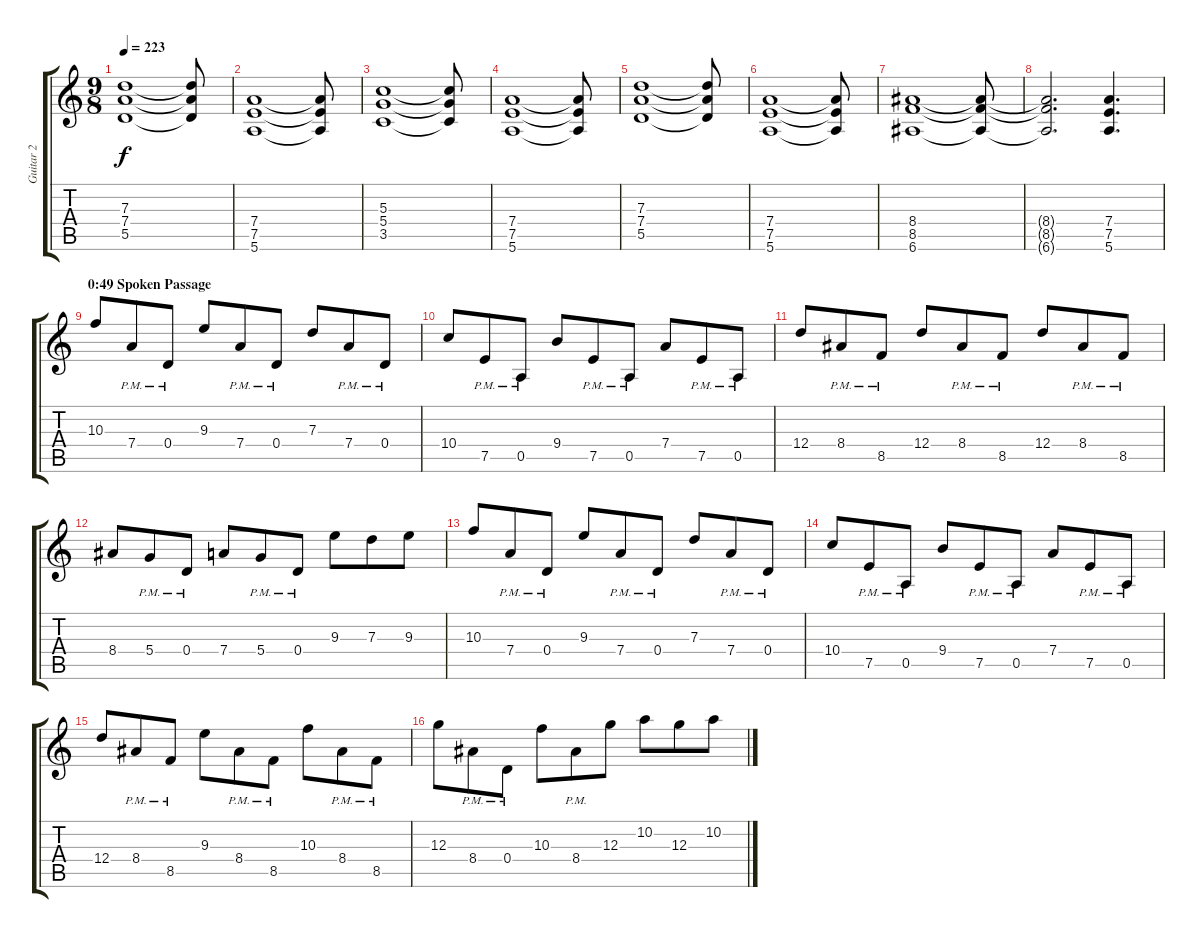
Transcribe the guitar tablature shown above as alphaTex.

\track ("Guitar 2" "Guitar 2") {instrument distortionguitar}
\staff {score tabs}
\tuning (E4 B3 G3 D3 A2 E2) {hide}
\ts (9 8)
\tempo 223
\clef g2
\ks c
(7.3 7.4 5.5).1{dy f} (7.3{t} 7.4{t} 5.5{t}).8 |
(7.4 7.5 5.6).1 (7.4{t} 7.5{t} 5.6{t}).8 |
(5.3 5.4 3.5).1 (5.3{t} 5.4{t} 3.5{t}).8 |
(7.4 7.5 5.6).1 (7.4{t} 7.5{t} 5.6{t}).8 |
(7.3 7.4 5.5).1 (7.3{t} 7.4{t} 5.5{t}).8 |
(7.4 7.5 5.6).1 (7.4{t} 7.5{t} 5.6{t}).8 |
(8.4 8.5 6.6).1 (8.4{t} 8.5{t} 6.6{t}).8 |
(8.4{t} 8.5{t} 6.6{t}).2{d} (7.4 7.5 5.6).4{d} |
\section ("" "0:49 Spoken Passage")
10.3.8 7.4{pm}.8 0.4{pm}.8 9.3.8 7.4{pm}.8 0.4{pm}.8 7.3.8 7.4{pm}.8 0.4{pm}.8 |
10.4.8 7.5{pm}.8 0.5{pm}.8 9.4.8 7.5{pm}.8 0.5{pm}.8 7.4.8 7.5{pm}.8 0.5{pm}.8 |
12.4.8 8.4{pm}.8 8.5{pm}.8 12.4.8 8.4{pm}.8 8.5{pm}.8 12.4.8 8.4{pm}.8 8.5{pm}.8 |
8.4.8 5.4{pm}.8 0.4{pm}.8 7.4.8 5.4{pm}.8 0.4{pm}.8 9.3.8 7.3.8 9.3.8 |
10.3.8 7.4{pm}.8 0.4{pm}.8 9.3.8 7.4{pm}.8 0.4{pm}.8 7.3.8 7.4{pm}.8 0.4{pm}.8 |
10.4.8 7.5{pm}.8 0.5{pm}.8 9.4.8 7.5{pm}.8 0.5{pm}.8 7.4.8 7.5{pm}.8 0.5{pm}.8 |
12.4.8 8.4{pm}.8 8.5{pm}.8 9.3.8 8.4{pm}.8 8.5{pm}.8 10.3.8 8.4{pm}.8 8.5{pm}.8 |
12.3.8 8.4{pm}.8 0.4{pm}.8 10.3.8 8.4{pm}.8 12.3.8 10.2.8 12.3.8 10.2.8
